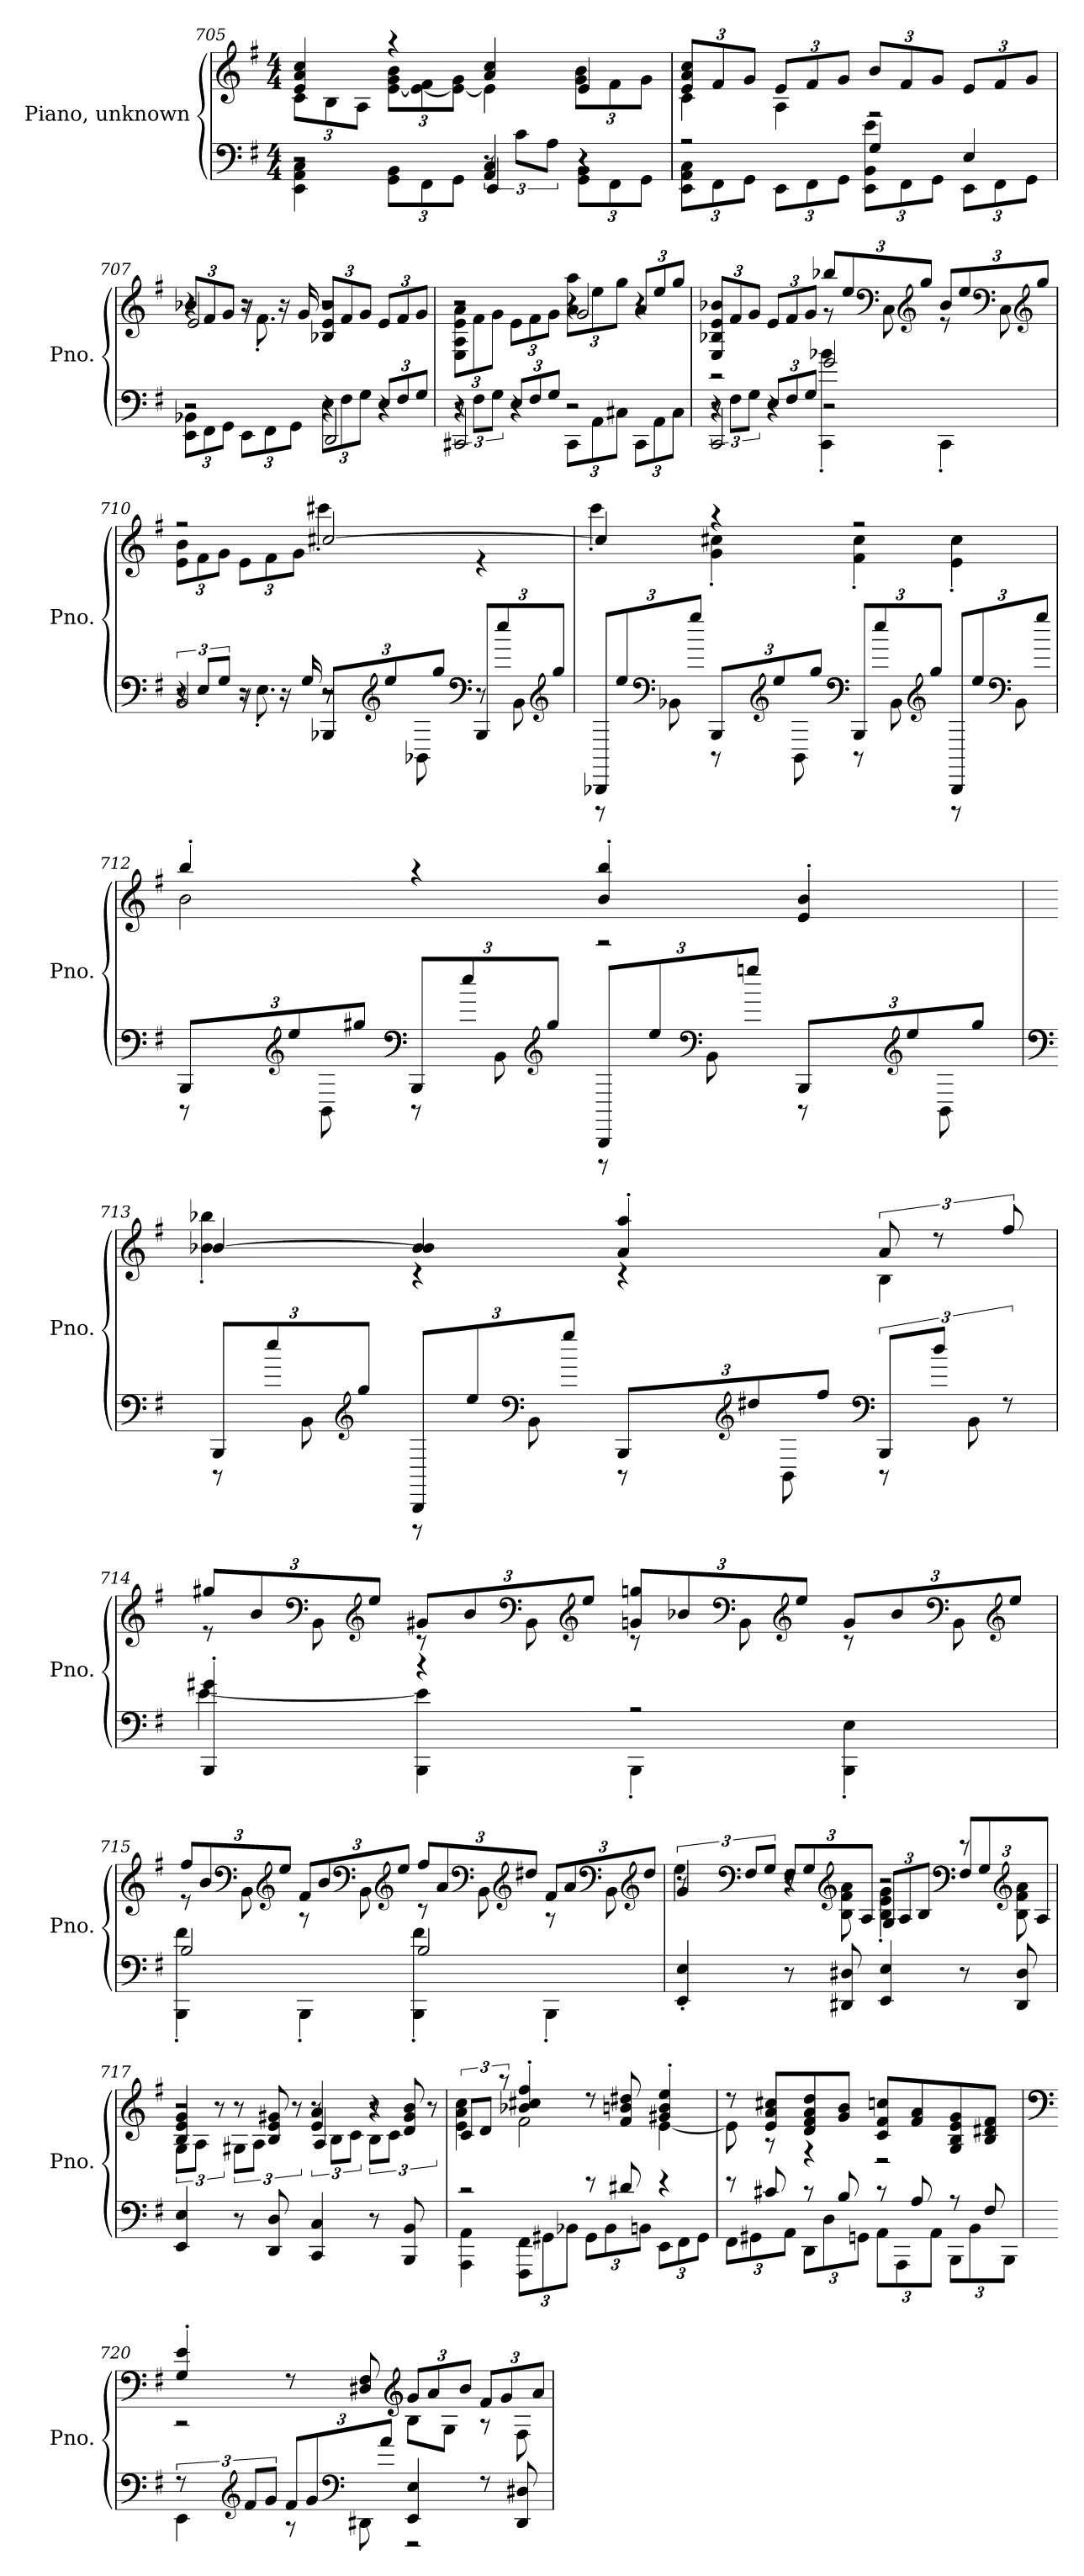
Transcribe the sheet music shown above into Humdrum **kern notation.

**kern	**kern
*part1	*part1
*staff2	*staff1
*I"Piano, unknown	*
*I'Pno.	*
*clefF4	*clefG2
*k[f#]	*k[f#]
*M4/4	*M4/4
=705	=705
*^	*^
*	*^	*	*
*	*	*	*	*Xbrackettup
2r	4EE\ 4AA\ 4C\	2r	4e/ 4a/ 4cc/	12c\L
.	.	.	.	12B\
.	.	.	.	12A\J
*	*Xbrackettup	*	*	*
.	12GG\ 12BB\L	.	4r	[12e\ 12g\ 12b\L
.	12FF#\	.	.	12e\_ 12f#\
.	12GG\J	.	.	12e\_ 12g\J
*	*brackettup	*	*	*
4AA/ 4C/	12r	4EE/	4a/ 4cc/	4e\]
.	12c\L	.	.	.
.	12A\J	.	.	.
*	*Xbrackettup	*	*	*
4r	12GG\ 12BB\L	4r	4e/	12g\ 12b\L
.	12FF#\	.	.	12f#\
.	12GG\J	.	.	12g\J
*	*v	*v	*	*
=706	=706	=706	=706
2r	12EE\ 12AA\ 12C\L	12e/ 12a/ 12cc/L	4c\
.	12FF#\	12f#/	.
.	12GG\J	12g/J	.
.	12EE\L	12e/L	4A\
.	12FF#\	12f#/	.
.	12GG\J	12g/J	.
4G/	12EE\ 12BB\ 12e\L	12b/L	2r
.	12FF#\	12f#/	.
.	12GG\J	12g/J	.
4E/	12EE\L	12e/L	.
.	12FF#\	12f#/	.
.	12GG\J	12g/J	.
!!LO:LB:g=z
=707	=707	=707	=707
*	*^	*	*^
2r	12EE\ 12BB-X\L	2r	12b-X/L	4r	2e/
.	12FF#\	.	12f#/	.	.
.	12GG\J	.	12g/J	.	.
.	12EE\L	.	8r	16r	.
.	.	.	.	8.f#'\	.
.	12FF#\	.	.	.	.
.	.	.	16r	.	.
.	12GG\J	.	.	.	.
.	.	.	16g/	.	.
4r	12E\L	2DD/	12B-X/ 12e/ 12b-/L	2r	2r
.	12F#\	.	12f#/	.	.
.	12G\J	.	12g/J	.	.
12E/L	4r	.	12e/L	.	.
12F#/	.	.	12f#/	.	.
12G/J	.	.	12g/J	.	.
=708	=708	=708	=708	=708	=708
*	*brackettup	*	*	*	*
4r	12r	2CC#X/	2r	12E\ 12A\ 12e\ 12a\L	2r
.	12F#\L	.	.	12f#\	.
.	12G\J	.	.	12g\J	.
*Xbrackettup	*	*	*	*	*
12E/L	4r	.	.	12e\L	.
12F#/	.	.	.	12f#\	.
12G/J	.	.	.	12g\J	.
2r	12CC#\L	2r	4r	12a\ 12aa\L	2g/
.	12AA\	.	.	12ee\	.
.	12C#X\J	.	.	12gg\J	.
.	12CC#\L	.	12a/L	4r	.
.	12AA\	.	12ee/	.	.
.	12C#\J	.	12gg/J	.	.
*	*	*	*v	*v	*v
!!LO:LB:g=z
=709	=709	=709	=709
*	*brackettup	*	*
*	*	*	*^
4r	12r	2CC/	12E/ 12B-X/ 12e/ 12b-X/L	2r
.	12F#\L	.	12f#/	.
.	12G\J	.	12g/J	.
*Xbrackettup	*	*	*	*
12E/L	4r	.	12e/L	.
12F#/	.	.	12f#/	.
12G/J	.	.	12g/J	.
2g/	4CC\' 4b-X\'	2r	12bb-X/L	8r
.	.	.	12ee/	.
*	*	*	*clefF4	*
.	.	.	.	8C\
*	*	*	*clefG2	*
.	.	.	12gg/J	.
.	4CC'\	.	12b-/L	8r
.	.	.	12ee/	.
*	*	*	*clefF4	*
.	.	.	.	8C\
*	*	*	*clefG2	*
.	.	.	12gg/J	.
=710	=710	=710	=710	=710
*brackettup	*	*	*	*
12r	4r	2BB/	2r	12e\ 12b\L
12E/L	.	.	.	12f#\
12G/J	.	.	.	12g\J
8r	16r	.	.	12e\L
.	8.E'\	.	.	.
.	.	.	.	12f#\
16r	.	.	.	.
.	.	.	.	12g\J
16G/	.	.	.	.
*Xbrackettup	*	*	*	*
12BBB-X/L	8r	2r	[2cc#X/	4ccc#X'\
*clefG2	*	*	*	*
12ee/	.	.	.	.
.	8BB-X\	.	.	.
12gg/J	.	.	.	.
*clefF4	*	*	*	*
12BBB-/L	8r	.	.	4r
12ee/	.	.	.	.
.	8BB-\	.	.	.
*clefG2	*	*	*	*
12gg/J	.	.	.	.
*	*v	*v	*	*
!!LO:LB:g=z	!!
=711	=711	=711	=711
12BBB-X/L	8r	4cc#/]	4ccc'\
12ee/	.	.	.
*clefF4	*	*	*
.	8BB-X\	.	.
12gg/J	.	.	.
12BBB-/L	8r	4r	4g\' 4cc#X\'
*clefG2	*	*	*
12ee/	.	.	.
.	8BB-\	.	.
12gg/J	.	.	.
*clefF4	*	*	*
12BBB-/L	8r	2r	4f#\' 4cc#\'
12ee/	.	.	.
.	8BB-\	.	.
*clefG2	*	*	*
12gg/J	.	.	.
12BBB-/L	8r	.	4e\' 4cc#\'
12ee/	.	.	.
*clefF4	*	*	*
.	8BB-\	.	.
12gg/J	.	.	.
!!LO:LB:g=z	!!
=712	=712	=712	=712
12BBB/L	8r	4bb'/	2b\
*clefG2	*	*	*
12ee/	.	.	.
.	8BB\	.	.
12gg#X/J	.	.	.
*clefF4	*	*	*
12BBB/L	8r	4r	.
12ee/	.	.	.
.	8BB\	.	.
*clefG2	*	*	*
12gg#/J	.	.	.
12BBB/L	8r	4b/' 4bb/'	2r
12ee/	.	.	.
*clefF4	*	*	*
.	8BB\	.	.
12ggn/J	.	.	.
12BBB/L	8r	4e/' 4b/'	.
*clefG2	*	*	*
12ee/	.	.	.
.	8BB\	.	.
12gg/J	.	.	.
!!LO:PB:g=z	!!
=713	=713	=713	=713
*clefF4	*	*	*
12BBB/L	8r	[4b/	4b-X\' 4bb-X\'
12ee/	.	.	.
.	8BB\	.	.
*clefG2	*	*	*
12gg/J	.	.	.
12BBB/L	8r	4b-/ 4b/]	4r
12ee/	.	.	.
*clefF4	*	*	*
.	8BB\	.	.
12gg/J	.	.	.
12BBB/L	8r	4a/' 4aa/'	4r
*clefG2	*	*	*
12dd#X/	.	.	.
.	8BB\	.	.
12ff#/J	.	.	.
*clefF4	*	*	*
*brackettup	*	*brackettup	*
12BBB/L	8r	12a/	4B\
12dd#/J	.	12r	.
.	8BB\	.	.
12r	.	12ff#/	.
!!LO:LB:g=z	!!
=714	=714	=714	=714
*	*	*Xbrackettup	*
4BBB/' 4g#X/'	[4e\	12gg#X/L	8r
.	.	12b/	.
*	*	*clefF4	*
.	.	.	8BB\
*	*	*clefG2	*
.	.	12ee/J	.
4r	4BBB\ 4e\]	12g#X/L	8r
.	.	12b/	.
*	*	*clefF4	*
.	.	.	8BB\
*	*	*clefG2	*
.	.	12ee/J	.
2r	4BBB'\	12gn/ 12ggn/L	8r
.	.	12b-X/	.
*	*	*clefF4	*
.	.	.	8BB\
*	*	*clefG2	*
.	.	12ee/J	.
.	4BBB\' 4E\'	12g/L	8r
.	.	12b-/	.
*	*	*clefF4	*
.	.	.	8BB\
*	*	*clefG2	*
.	.	12ee/J	.
!!LO:LB:g=z	!!
=715	=715	=715	=715
2B/	4BBB\' 4f#\'	12ff#/L	8r
.	.	12b/	.
*	*	*clefF4	*
.	.	.	8BB\
*	*	*clefG2	*
.	.	12ee/J	.
.	4BBB'\	12f#/L	8r
.	.	12b/	.
*	*	*clefF4	*
.	.	.	8BB\
*	*	*clefG2	*
.	.	12ee/J	.
2B/	4BBB\' 4f#\'	12ff#/L	8r
.	.	12a/	.
*	*	*clefF4	*
.	.	.	8BB\
*	*	*clefG2	*
.	.	12dd#X/J	.
.	4BBB'\	12f#/L	8r
.	.	12a/	.
*	*	*clefF4	*
.	.	.	8BB\
*	*	*clefG2	*
.	.	12dd#/J	.
*v	*v	*	*
!!LO:LB:g=z
=716	=716	=716
*	*	*^
*	*	*	*brackettup
4EE/' 4E/'	4g/	4ee\	12r
*	*clefF4	*	*
.	.	.	12F#/L
.	.	.	12G/J
*	*	*	*Xbrackettup
8r	4r	8r	12F#/L
.	.	.	12G/
*	*clefG2	*	*
8DD#X/ 8D#X/	.	8B\ 8f#\ 8a\	.
.	.	.	12A/J
4EE/ 4E/	2r	4B\' 4e\' 4g\'	12G/L
.	.	.	12A/
.	.	.	12B/J
*	*clefF4	*	*
8r	.	8r	12F#/L
.	.	.	12G/
*	*clefG2	*	*
8DD#/ 8D#/	.	8B\ 8f#\ 8a\	.
.	.	.	12A/J
=717	=717	=717	=717
*	*	*brackettup	*
4EE/ 4E/	4B/ 4e/ 4g/	12G\L	2r
.	.	12A\J	.
.	.	12r	.
8r	8r	12G#X\L	.
.	.	12A\J	.
8DD/ 8D/	8B/ 8e/ 8g#X/	.	.
.	.	12r	.
4CC/ 4C/	4e/ 4a/	12r	4A/
.	.	12B\L	.
.	.	12c\J	.
8r	8r	12B\L	4r
.	.	12c\J	.
8BBB/ 8BB/	8d/ 8g#/ 8b/	.	.
.	.	12r	.
*	*	*v	*v
!!LO:LB:g=z
=718	=718	=718
*^	*	*
2r	4AAA\ 4AA\	12c/L	4e\ 4a\ 4cc\
.	.	12d/J	.
.	.	12r	.
*	*Xbrackettup	*	*
.	12FFF#\ 12FF#\L	4b-X/' 4cc#X/' 4ff#/'	2f#\
.	12GG#X\	.	.
.	12BB-X\J	.	.
8r	12GG#\L	8r	.
.	12BB-\	.	.
8d#X/	.	8f#/ 8bn/ 8dd#X/	.
.	12BBn\J	.	.
4r	12EE\L	4g#X/' 4b/' 4ee/'	[4e\
.	12FF#\	.	.
.	12GG#\J	.	.
=719	=719	=719	=719
8r	12FF#\L	8r	8e\]
.	12GG#X\	.	.
8c#X/	.	8e/ 8a/ 8cc#X/L	8r
.	12AA\J	.	.
8r	12DD\L	8d/ 8f#/ 8a/ 8dd/	4r
.	12D\	.	.
8B/	.	8g/ 8b/J	.
.	12GGn\J	.	.
8r	12AA\L	8c/ 8f#/ 8ccn/L	2r
.	12AAA\	.	.
8A/	.	8f#/ 8a/	.
.	12AA\J	.	.
8r	12BBB\L	8G/ 8B/ 8e/ 8g/	.
.	12BB\	.	.
8F#/	.	8B/ 8d#X/ 8f#/J	.
.	12BBB\J	.	.
!!LO:LB:g=z	!!
=720	=720	=720	=720
*	*	*clefF4	*
*brackettup	*	*	*
12r	4EE\	4G/' 4e/'	2r
*clefG2	*	*	*
12f#/L	.	.	.
12g/J	.	.	.
*Xbrackettup	*	*	*
12f#/L	8r	8r	.
12g/	.	.	.
*clefF4	*	*	*
.	8DD#X\	8D#X/ 8F#/	.
12a/J	.	.	.
*	*	*clefG2	*
*	*	*Xbrackettup	*
4EE/ 4E/	2r	12g/L	8B\L
.	.	12a/	.
.	.	.	8G\J
.	.	12b/J	.
8r	.	12f#/L	8r
.	.	12g/	.
8DD#/ 8D#X/	.	.	8F#\
.	.	12a/J	.
*v	*v	*	*
*	*v	*v
=	=
*-	*-
